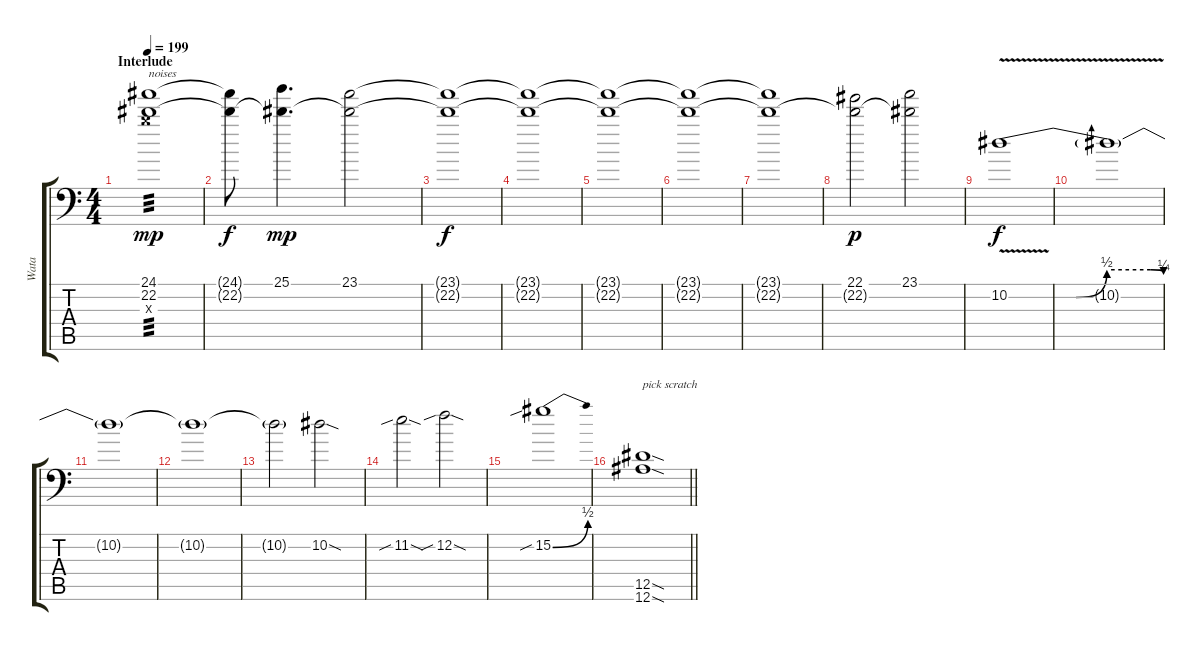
\track ("Wata" "Wata") {instrument distortionguitar}
\staff {score tabs}
\tuning (Bb3 F3 Db3 Ab2 Eb2 Bb1) {hide}
\ts (4 4)
\section ("" "Interlude")
\tempo 199
\clef f4
\ks c
(24.1 22.2 22.3{x}).1{txt "noises" tp 3 dy mp volume 13 balance 0 instrument guitarharmonics} |
(24.1{t} 22.2{t}).8{dy f} (25.1 22.2{t}).4{d dy mp} (23.1 22.2{t}).2 |
(23.1{t} 22.2{t}).1{dy f} |
(23.1{t} 22.2{t}).1 |
(23.1{t} 22.2{t}).1 |
(23.1{t} 22.2{t}).1 |
(23.1{t} 22.2{t}).1 |
(22.1 22.2{t}).2{dy p} (23.1 22.2{t}).2 |
10.2{be (custom 0 0 26 0 38 2 55 2 60 1) v}.1{dy f instrument distortionguitar} |
10.2{t}.1 |
10.2{t}.1 |
10.2{t}.1 |
10.2{t}.2 10.2{sod}.2 |
11.2{sib sod}.2 12.2{sib sod}.2 |
15.2{be (bend 0 0 60 2) sib}.1 |
\barLineRight lightlight
(12.5{sod} 12.6{sod}).1{txt "pick scratch"}
